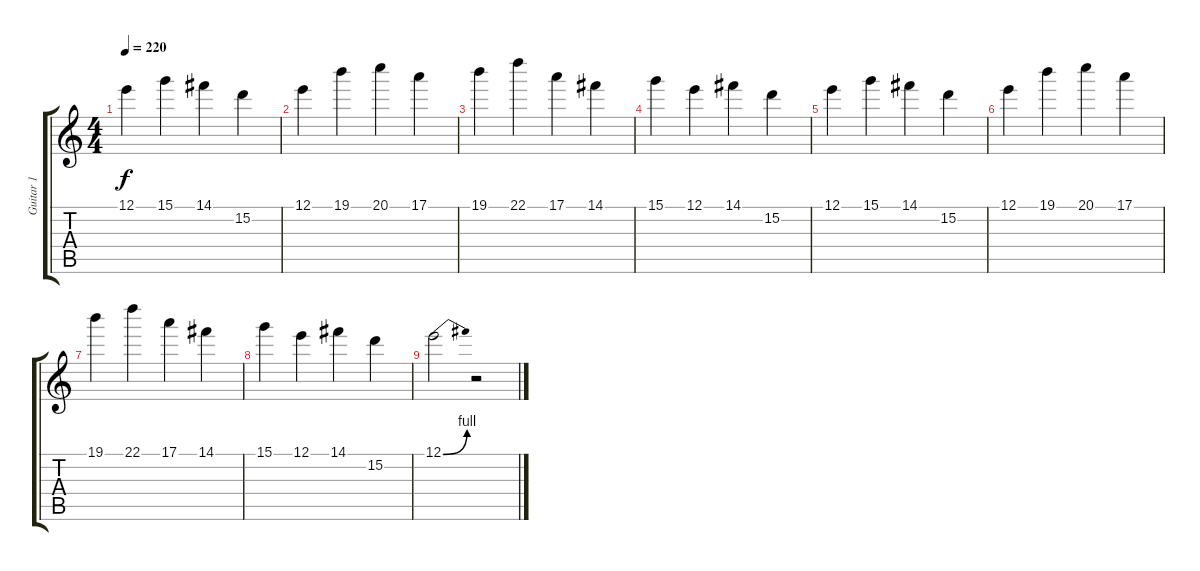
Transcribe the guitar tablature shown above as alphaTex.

\track ("Guitar 1" "Guitar 1") {instrument overdrivenguitar}
\staff {score tabs}
\tuning (E4 B3 G3 D3 A2 E2) {hide}
\ts (4 4)
\tempo 220
\clef g2
\ks c
12.1.4{dy f instrument overdrivenguitar} 15.1.4 14.1.4 15.2.4 |
12.1.4 19.1.4 20.1.4 17.1.4 |
19.1.4 22.1.4 17.1.4 14.1.4 |
15.1.4 12.1.4 14.1.4 15.2.4 |
12.1.4 15.1.4 14.1.4 15.2.4 |
12.1.4 19.1.4 20.1.4 17.1.4 |
19.1.4 22.1.4 17.1.4 14.1.4 |
15.1.4 12.1.4 14.1.4 15.2.4 |
12.1{be (bend 0 0 60 4)}.2 r.2
